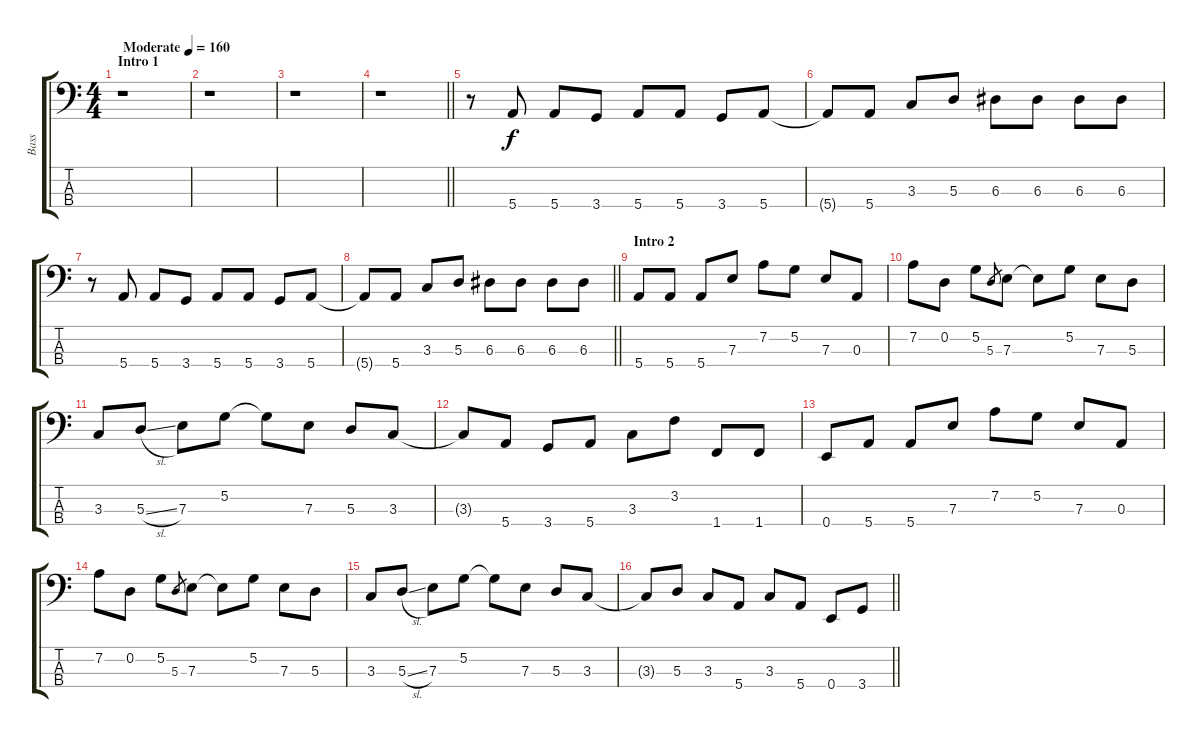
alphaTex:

\track ("Bass" "Bass") {instrument electricbasspick}
\staff {score tabs}
\tuning (G2 D2 A1 E1) {hide}
\ts (4 4)
\section ("" "Intro 1")
\tempo (160 "Moderate")
\clef f4
\ks c
r.1{dy f instrument electricbasspick} |
r.1 |
r.1 |
\barLineRight lightlight
r.1 |
r.8 5.4.8 5.4.8 3.4.8 5.4.8 5.4.8 3.4.8 5.4.8 |
5.4{t}.8 5.4.8 3.3.8 5.3.8 6.3.8 6.3.8 6.3.8 6.3.8 |
r.8 5.4.8 5.4.8 3.4.8 5.4.8 5.4.8 3.4.8 5.4.8 |
\barLineRight lightlight
5.4{t}.8 5.4.8 3.3.8 5.3.8 6.3.8 6.3.8 6.3.8 6.3.8 |
\section ("" "Intro 2")
5.4.8 5.4.8 5.4.8 7.3.8 7.2.8 5.2.8 7.3.8 0.3.8 |
7.2.8 0.2.8 5.2.8 5.3.8{gr} 7.3.8 7.3{t}.8 5.2.8 7.3.8 5.3.8 |
3.3.8 5.3{sl}.8 7.3.8 5.2.8 5.2{t}.8 7.3.8 5.3.8 3.3.8 |
3.3{t}.8 5.4.8 3.4.8 5.4.8 3.3.8 3.2.8 1.4.8 1.4.8 |
0.4.8 5.4.8 5.4.8 7.3.8 7.2.8 5.2.8 7.3.8 0.3.8 |
7.2.8 0.2.8 5.2.8 5.3.8{gr} 7.3.8 7.3{t}.8 5.2.8 7.3.8 5.3.8 |
3.3.8 5.3{sl}.8 7.3.8 5.2.8 5.2{t}.8 7.3.8 5.3.8 3.3.8 |
\barLineRight lightlight
3.3{t}.8 5.3.8 3.3.8 5.4.8 3.3.8 5.4.8 0.4.8 3.4.8
